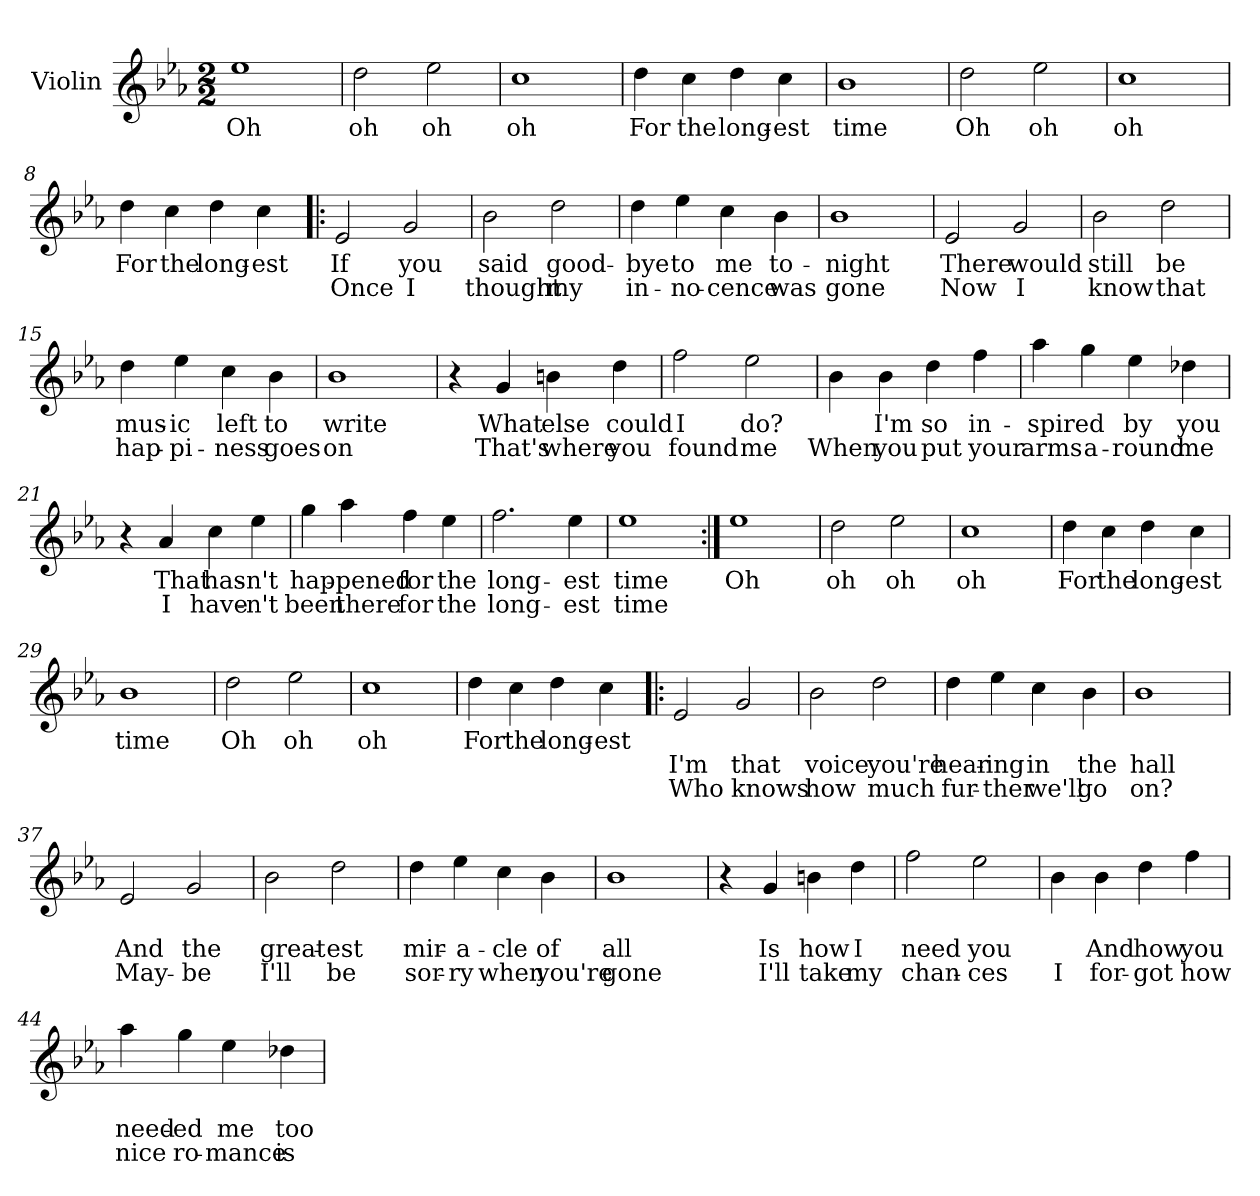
**kern	**text	**text	**text
*part1	*part1	*part1	*part1
*staff1	*staff1	*staff1	*staff1
*I"Violin	*	*	*
*I'Vln	*	*	*
*clefG2	*	*	*
*k[b-e-a-]	*	*	*
*E-:	*	*	*
*M2/2	*	*	*
=1	=1	=1	=1
1ee-	Oh	.	.
=2	=2	=2	=2
2dd\	oh	.	.
2ee-\	oh	.	.
=3	=3	=3	=3
1cc	oh	.	.
=4	=4	=4	=4
4dd\	For	.	.
4cc\	the	.	.
4dd\	long-	.	.
4cc\	-est	.	.
!!LO:LB:g=z
=5	=5	=5	=5
1b-	time	.	.
=6	=6	=6	=6
2dd\	Oh	.	.
2ee-\	oh	.	.
=7	=7	=7	=7
1cc	oh	.	.
=8	=8	=8	=8
4dd\	For	.	.
4cc\	the	.	.
4dd\	long-	.	.
4cc\	-est	.	.
!!LO:LB:g=z
=9!|:	=9!|:	=9!|:	=9!|:
2e-/	If	Once	.
2g/	you	I	.
=10	=10	=10	=10
2b-\	said	thought	.
2dd\	good-	my	.
=11	=11	=11	=11
4dd\	-bye	in-	.
4ee-\	to	-no-	.
4cc\	me	-cence	.
4b-\	to-	was	.
=12	=12	=12	=12
1b-	-night	gone	.
!!LO:LB:g=z
=13	=13	=13	=13
2e-/	There	Now	.
2g/	would	I	.
=14	=14	=14	=14
2b-\	still	know	.
2dd\	be	that	.
=15	=15	=15	=15
4dd\	mus-	hap-	.
4ee-\	-ic	-pi-	.
4cc\	left	-ness	.
4b-\	to	goes	.
=16	=16	=16	=16
1b-	write	on	.
!!LO:LB:g=z
=17	=17	=17	=17
4r	.	.	.
4g/	What	That's	.
4bn\	else	where	.
4dd\	could	you	.
=18	=18	=18	=18
2ff\	I	found	.
2ee-\	do?	me	.
=19	=19	=19	=19
4b-\	.	When	.
4b-\	I'm	you	.
4dd\	so	put	.
4ff\	in-	your	.
=20	=20	=20	=20
4aa-\	-spired	arms	.
4gg\	.	a-	.
4ee-\	by	-round	.
4dd-X\	you	me	.
!!LO:LB:g=z
=21	=21	=21	=21
4r	.	.	.
4a-/	That	I	.
4cc\	has-	have-	.
4ee-\	-n't	-n't	.
=22	=22	=22	=22
4gg\	hap-	been	.
4aa-\	-pened	there	.
4ff\	for	for	.
4ee-\	the	the	.
=23	=23	=23	=23
2.ff\	long-	long-	.
4ee-\	-est	-est	.
=24	=24	=24	=24
1ee-	time	time	.
!!LO:LB:g=z
=25:|!	=25:|!	=25:|!	=25:|!
1ee-	Oh	.	.
=26	=26	=26	=26
2dd\	oh	.	.
2ee-\	oh	.	.
=27	=27	=27	=27
1cc	oh	.	.
=28	=28	=28	=28
4dd\	For	.	.
4cc\	the	.	.
4dd\	long-	.	.
4cc\	-est	.	.
!!LO:LB:g=z
=29	=29	=29	=29
1b-	time	.	.
=30	=30	=30	=30
2dd\	Oh	.	.
2ee-\	oh	.	.
=31	=31	=31	=31
1cc	oh	.	.
=32	=32	=32	=32
4dd\	For	.	.
4cc\	the	.	.
4dd\	long-	.	.
4cc\	-est	.	.
!!LO:LB:g=z
=33!|:	=33!|:	=33!|:	=33!|:
2e-/	.	I'm	Who
2g/	.	that	knows
=34	=34	=34	=34
2b-\	.	voice	how
2dd\	.	you're	much
=35	=35	=35	=35
4dd\	.	hear-	fur-
4ee-\	.	-ing	-ther
4cc\	.	in	we'll
4b-\	.	the	go
=36	=36	=36	=36
1b-	.	hall	on?
!!LO:PB:g=z
=37	=37	=37	=37
2e-/	.	And	May-
2g/	.	the	-be
=38	=38	=38	=38
2b-\	.	great-	I'll
2dd\	.	-est	be
=39	=39	=39	=39
4dd\	.	mir-	sor-
4ee-\	.	-a-	-ry
4cc\	.	-cle	when
4b-\	.	of	you're
=40	=40	=40	=40
1b-	.	all	gone
!!LO:LB:g=z
=41	=41	=41	=41
4r	.	.	.
4g/	.	Is	I'll
4bn\	.	how	take
4dd\	.	I	my
=42	=42	=42	=42
2ff\	.	need	chan-
2ee-\	.	you	-ces
=43	=43	=43	=43
4b-\	.	.	I
4b-\	.	And	for-
4dd\	.	how	-got
4ff\	.	you	how
=44	=44	=44	=44
4aa-\	.	need-	nice
4gg\	.	-ed	ro-
4ee-\	.	me	-mance
4dd-X\	.	too	is
=	=	=	=
*-	*-	*-	*-
